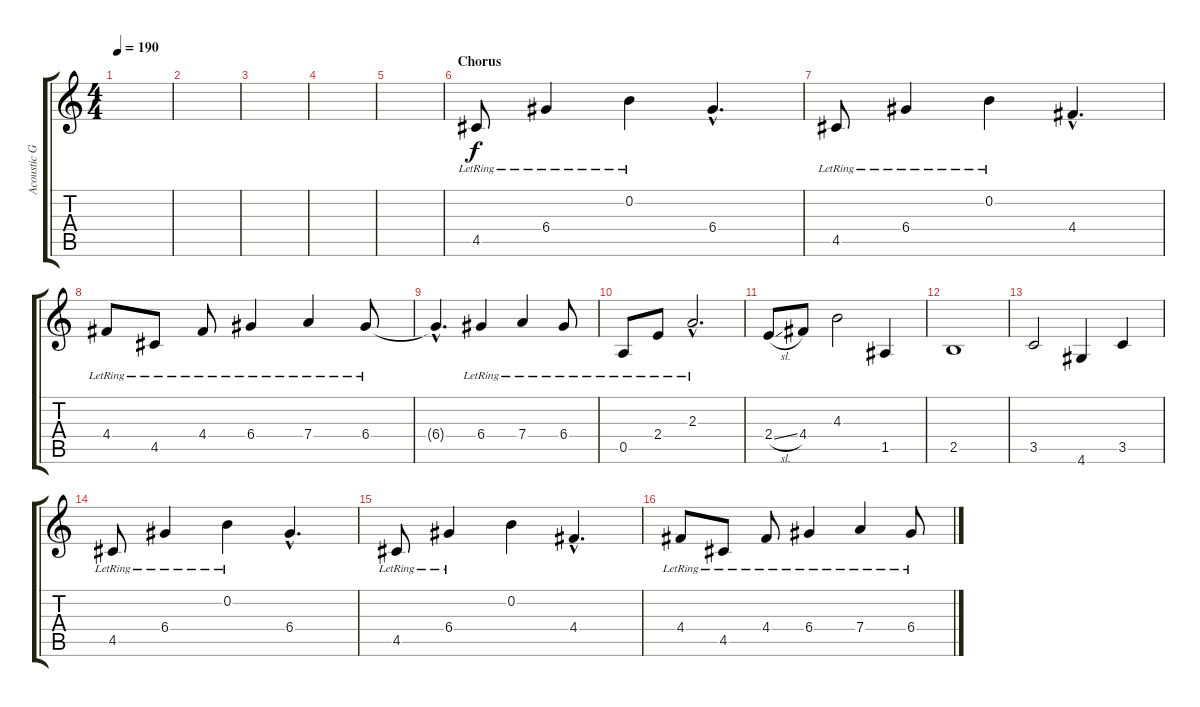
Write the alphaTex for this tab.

\track ("Acoustic Guitar" "Acoustic G") {instrument acousticguitarsteel}
\staff {score tabs}
\tuning (E4 B3 G3 D3 A2 E2) {hide}
\ts (4 4)
\tempo 190
\clef g2
\ks c
|
|
|
|
|
\section ("" "Chorus")
4.5{lr}.8 6.4{lr}.4 0.2{lr}.4 6.4{hac}.4{d} |
4.5{lr}.8 6.4{lr}.4 0.2{lr}.4 4.4{hac}.4{d} |
4.4{lr}.8 4.5{lr}.8 4.4{lr}.8 6.4{lr}.4 7.4{lr}.4 6.4{lr}.8 |
6.4{hac t}.4{d} 6.4{lr}.4 7.4{lr}.4 6.4{lr}.8 |
0.5{lr}.8 2.4{lr}.8 2.3{hac lr}.2{d} |
2.4{sl}.8 4.4.8 4.3.2 1.5.4 |
2.5.1 |
3.5.2 4.6.4 3.5.4 |
4.5{lr}.8 6.4{lr}.4 0.2{lr}.4 6.4{hac}.4{d} |
4.5{lr}.8 6.4{lr}.4 0.2.4 4.4{hac}.4{d} |
4.4{lr}.8 4.5{lr}.8 4.4{lr}.8 6.4{lr}.4 7.4{lr}.4 6.4{lr}.8
